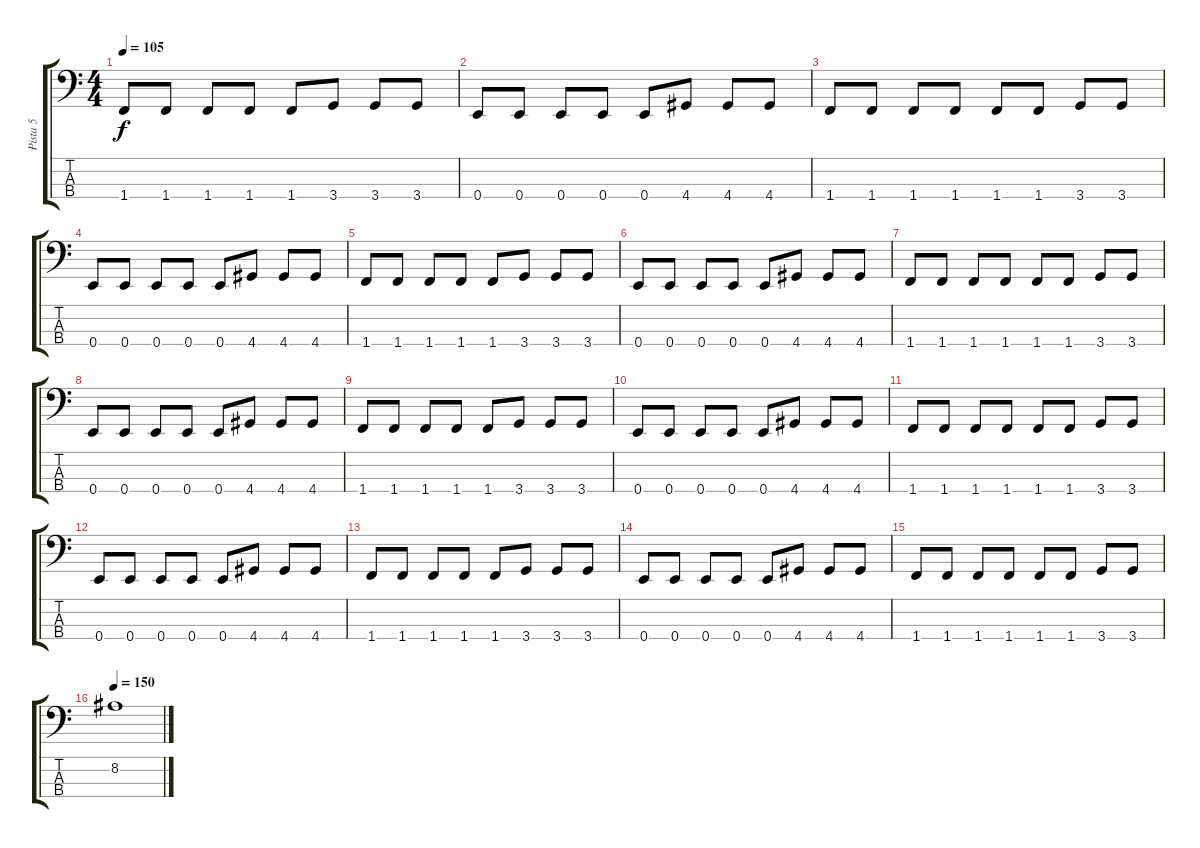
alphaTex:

\track ("Pista 5" "Pista 5") {instrument electricbassfinger}
\staff {score tabs}
\tuning (G2 D2 A1 E1) {hide}
\ts (4 4)
\tempo 105
\clef f4
\ks c
1.4.8{dy f} 1.4.8 1.4.8 1.4.8 1.4.8 3.4.8 3.4.8 3.4.8 |
0.4.8 0.4.8 0.4.8 0.4.8 0.4.8 4.4.8 4.4.8 4.4.8 |
1.4.8 1.4.8 1.4.8 1.4.8 1.4.8 1.4.8 3.4.8 3.4.8 |
0.4.8 0.4.8 0.4.8 0.4.8 0.4.8 4.4.8 4.4.8 4.4.8 |
1.4.8 1.4.8 1.4.8 1.4.8 1.4.8 3.4.8 3.4.8 3.4.8 |
0.4.8 0.4.8 0.4.8 0.4.8 0.4.8 4.4.8 4.4.8 4.4.8 |
1.4.8 1.4.8 1.4.8 1.4.8 1.4.8 1.4.8 3.4.8 3.4.8 |
0.4.8 0.4.8 0.4.8 0.4.8 0.4.8 4.4.8 4.4.8 4.4.8 |
1.4.8 1.4.8 1.4.8 1.4.8 1.4.8 3.4.8 3.4.8 3.4.8 |
0.4.8 0.4.8 0.4.8 0.4.8 0.4.8 4.4.8 4.4.8 4.4.8 |
1.4.8 1.4.8 1.4.8 1.4.8 1.4.8 1.4.8 3.4.8 3.4.8 |
0.4.8 0.4.8 0.4.8 0.4.8 0.4.8 4.4.8 4.4.8 4.4.8 |
1.4.8 1.4.8 1.4.8 1.4.8 1.4.8 3.4.8 3.4.8 3.4.8 |
0.4.8 0.4.8 0.4.8 0.4.8 0.4.8 4.4.8 4.4.8 4.4.8 |
1.4.8 1.4.8 1.4.8 1.4.8 1.4.8 1.4.8 3.4.8 3.4.8 |
\tempo 150
8.2.1
